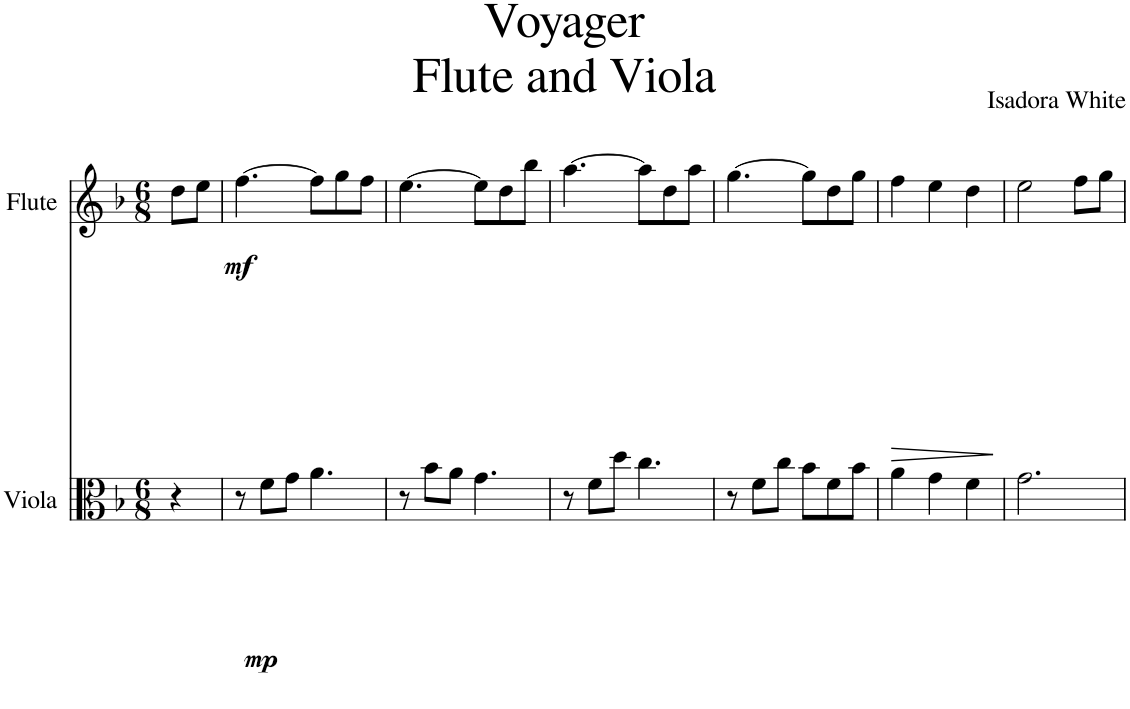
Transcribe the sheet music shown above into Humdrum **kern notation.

**kern	**dynam	**kern	**dynam
*part2	*part2	*part1	*part1
*staff2	*staff2	*staff1	*staff1
*I"Viola	*	*I"Flute	*
*I'Vla.	*	*I'Fl.	*
*clefC3	*	*clefG2	*
*k[b-]	*	*k[b-]	*
*M6/8	*	*M6/8	*
=	=	=	=
4r	.	8dd\L	.
.	.	8ee\J	.
=1	=1	=1	=1
!	!LO:DY:b	!	!LO:DY:b
8r	mp	[4.ff\	mf
8f\L	.	.	.
8g\J	.	.	.
4.a\	.	8ff\L]	.
.	.	8gg\	.
.	.	8ff\J	.
=2	=2	=2	=2
8r	.	[4.ee\	.
8b-\L	.	.	.
8a\J	.	.	.
4.g\	.	8ee\L]	.
.	.	8dd\	.
.	.	8bb-\J	.
=3	=3	=3	=3
8r	.	[4.aa\	.
8f\L	.	.	.
8dd\J	.	.	.
4.cc\	.	8aa\L]	.
.	.	8dd\	.
.	.	8aa\J	.
=4	=4	=4	=4
8r	.	[4.gg\	.
8f\L	.	.	.
8cc\J	.	.	.
8b-\L	.	8gg\L]	.
8f\	.	8dd\	.
8b-\J	.	8gg\J	.
=5	=5	=5	=5
!	!LO:HP:b	!	!LO:HP:b
4a\	>	4ff\	>
4g\	.	4ee\	.
4f\	.	4dd\	.
.	]	.	]
=6	=6	=6	=6
2.g\	.	2ee\	.
.	.	8ff\L	.
.	.	8gg\J	.
=	=	=	=
*-	*-	*-	*-
